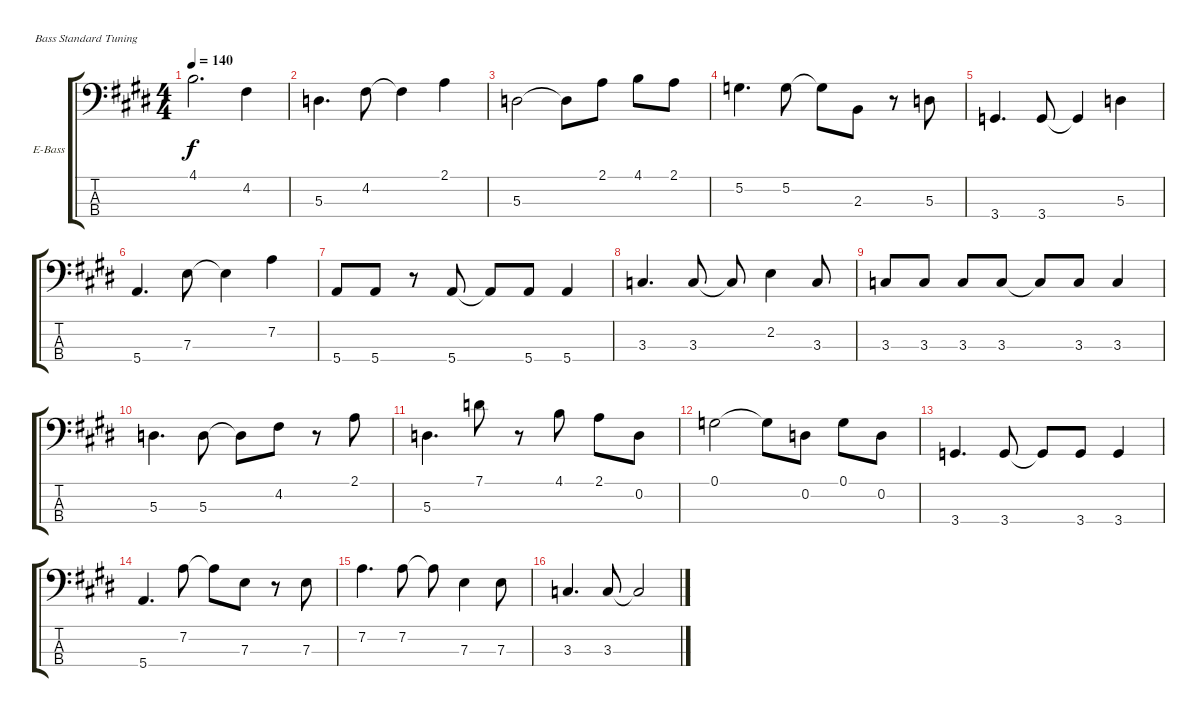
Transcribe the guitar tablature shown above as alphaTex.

\bracketExtendMode groupsimilarinstruments
\firstSystemTrackNameOrientation horizontal
\otherSystemsTrackNameOrientation horizontal
\track ("Bass" "E-Bass") {instrument electricbassfinger}
\staff {score tabs}
\tuning (G2 D2 A1 E1)
\ts (4 4)
\tempo 140
\clef f4
\ks e
4.1.2{d dy f} 4.2.4 |
5.3.4{d} 4.2.8 4.2{t}.4 2.1.4 |
5.3.2 5.3{t}.8 2.1.8 4.1.8 2.1.8 |
5.2.4{d} 5.2.8 5.2{t}.8 2.3.8 r.8 5.3.8 |
3.4.4{d} 3.4.8 3.4{t}.4 5.3.4 |
5.4.4{d} 7.3.8 7.3{t}.4 7.2.4 |
5.4.8 5.4.8 r.8 5.4.8 5.4{t}.8 5.4.8 5.4.4 |
3.3.4{d} 3.3.8 3.3{t}.8 2.2.4 3.3.8 |
3.3.8 3.3.8 3.3.8 3.3.8 3.3{t}.8 3.3.8 3.3.4 |
5.3.4{d} 5.3.8 5.3{t}.8 4.2.8 r.8 2.1.8 |
5.3.4{d} 7.1.8 r.8 4.1.8 2.1.8 0.2.8 |
0.1.2 0.1{t}.8 0.2.8 0.1.8 0.2.8 |
3.4.4{d} 3.4.8 3.4{t}.8 3.4.8 3.4.4 |
5.4.4{d} 7.2.8 7.2{t}.8 7.3.8 r.8 7.3.8 |
7.2.4{d} 7.2.8 7.2{t}.8 7.3.4 7.3.8 |
3.3.4{d} 3.3.8 3.3{t}.2
